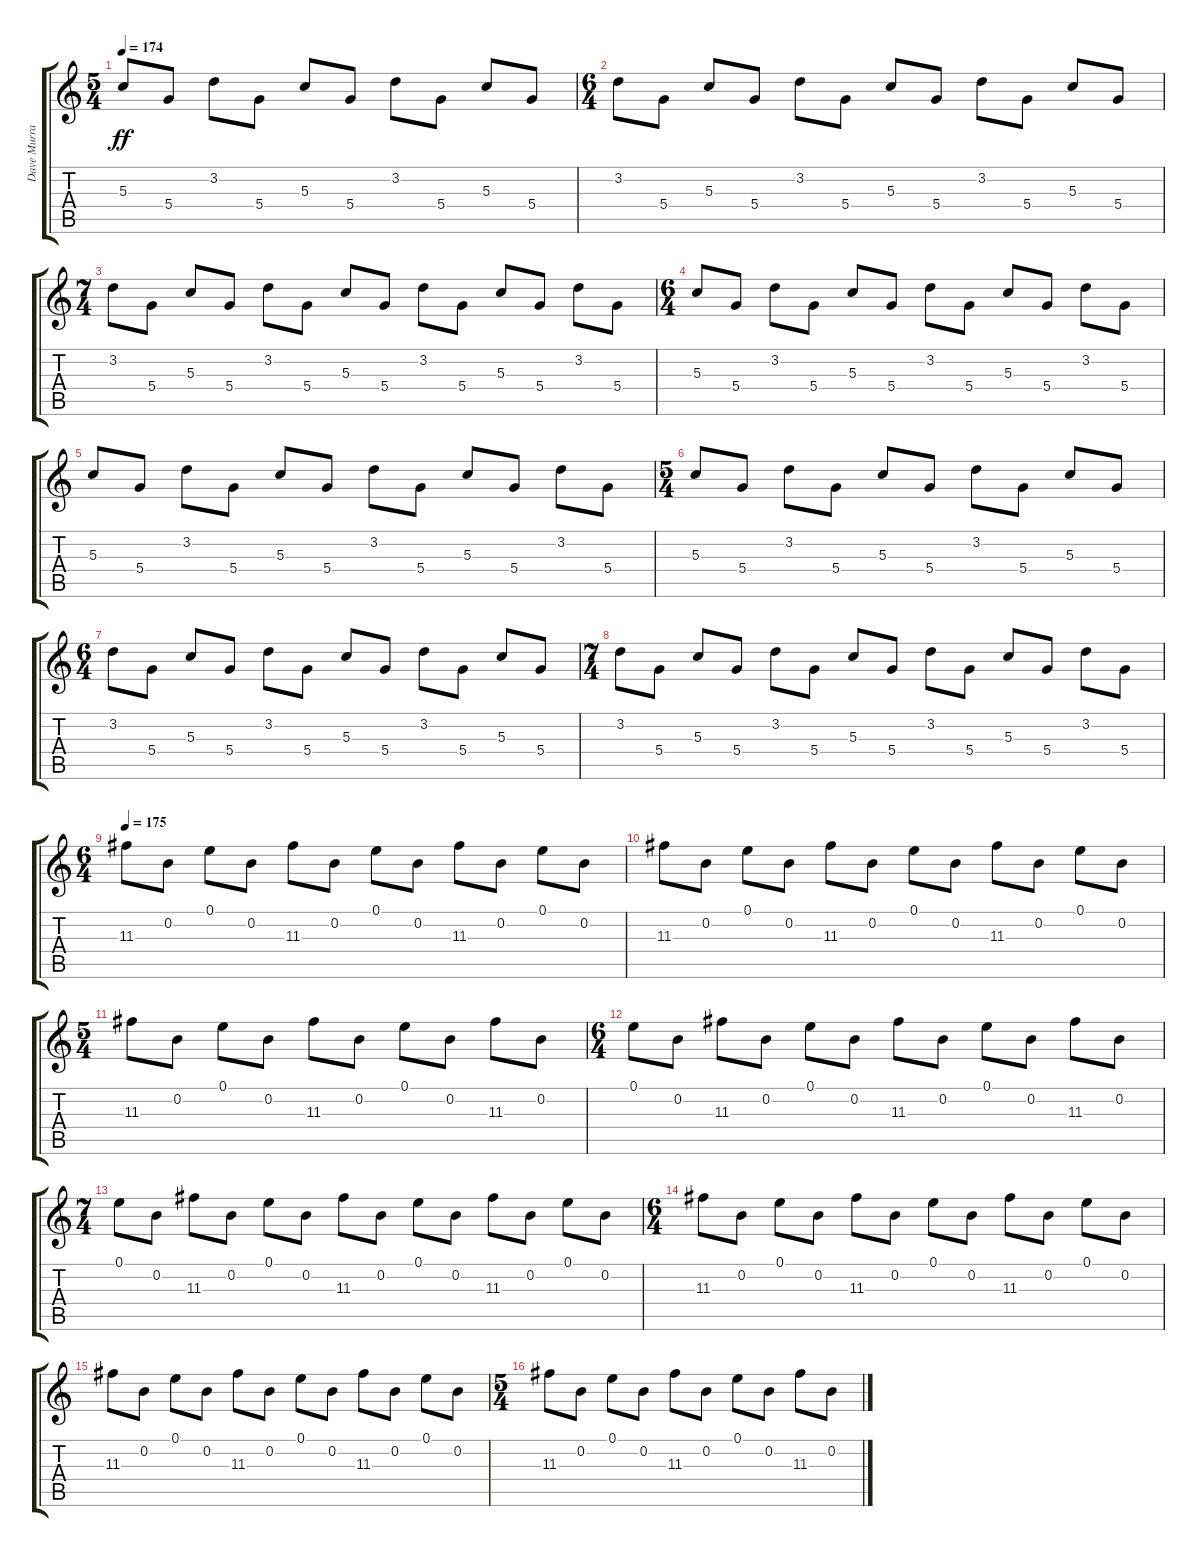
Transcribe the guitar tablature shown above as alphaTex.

\track ("Dave Murray" "Dave Murra") {instrument distortionguitar}
\staff {score tabs}
\tuning (E4 B3 G3 D3 A2 E2) {hide}
\ts (5 4)
\tempo 174
\clef g2
\ks c
5.3.8{dy ff} 5.4.8 3.2.8 5.4.8 5.3.8 5.4.8 3.2.8 5.4.8 5.3.8 5.4.8 |
\ts (6 4)
3.2.8 5.4.8 5.3.8 5.4.8 3.2.8 5.4.8 5.3.8 5.4.8 3.2.8 5.4.8 5.3.8 5.4.8 |
\ts (7 4)
3.2.8 5.4.8 5.3.8 5.4.8 3.2.8 5.4.8 5.3.8 5.4.8 3.2.8 5.4.8 5.3.8 5.4.8 3.2.8 5.4.8 |
\ts (6 4)
5.3.8 5.4.8 3.2.8 5.4.8 5.3.8 5.4.8 3.2.8 5.4.8 5.3.8 5.4.8 3.2.8 5.4.8 |
5.3.8 5.4.8 3.2.8 5.4.8 5.3.8 5.4.8 3.2.8 5.4.8 5.3.8 5.4.8 3.2.8 5.4.8 |
\ts (5 4)
5.3.8 5.4.8 3.2.8 5.4.8 5.3.8 5.4.8 3.2.8 5.4.8 5.3.8 5.4.8 |
\ts (6 4)
3.2.8 5.4.8 5.3.8 5.4.8 3.2.8 5.4.8 5.3.8 5.4.8 3.2.8 5.4.8 5.3.8 5.4.8 |
\ts (7 4)
3.2.8 5.4.8 5.3.8 5.4.8 3.2.8 5.4.8 5.3.8 5.4.8 3.2.8 5.4.8 5.3.8 5.4.8 3.2.8 5.4.8 |
\ts (6 4)
\tempo 175
11.3.8{volume 10 instrument electricguitarclean} 0.2.8 0.1.8 0.2.8 11.3.8 0.2.8 0.1.8 0.2.8 11.3.8 0.2.8 0.1.8 0.2.8 |
11.3.8 0.2.8 0.1.8 0.2.8 11.3.8 0.2.8 0.1.8 0.2.8 11.3.8 0.2.8 0.1.8 0.2.8 |
\ts (5 4)
11.3.8 0.2.8 0.1.8 0.2.8 11.3.8 0.2.8 0.1.8 0.2.8 11.3.8 0.2.8 |
\ts (6 4)
0.1.8 0.2.8 11.3.8 0.2.8 0.1.8 0.2.8 11.3.8 0.2.8 0.1.8 0.2.8 11.3.8 0.2.8 |
\ts (7 4)
0.1.8 0.2.8 11.3.8 0.2.8 0.1.8 0.2.8 11.3.8 0.2.8 0.1.8 0.2.8 11.3.8 0.2.8 0.1.8 0.2.8 |
\ts (6 4)
11.3.8 0.2.8 0.1.8 0.2.8 11.3.8 0.2.8 0.1.8 0.2.8 11.3.8 0.2.8 0.1.8 0.2.8 |
11.3.8 0.2.8 0.1.8 0.2.8 11.3.8 0.2.8 0.1.8 0.2.8 11.3.8 0.2.8 0.1.8 0.2.8 |
\ts (5 4)
11.3.8 0.2.8 0.1.8 0.2.8 11.3.8 0.2.8 0.1.8 0.2.8 11.3.8 0.2.8
